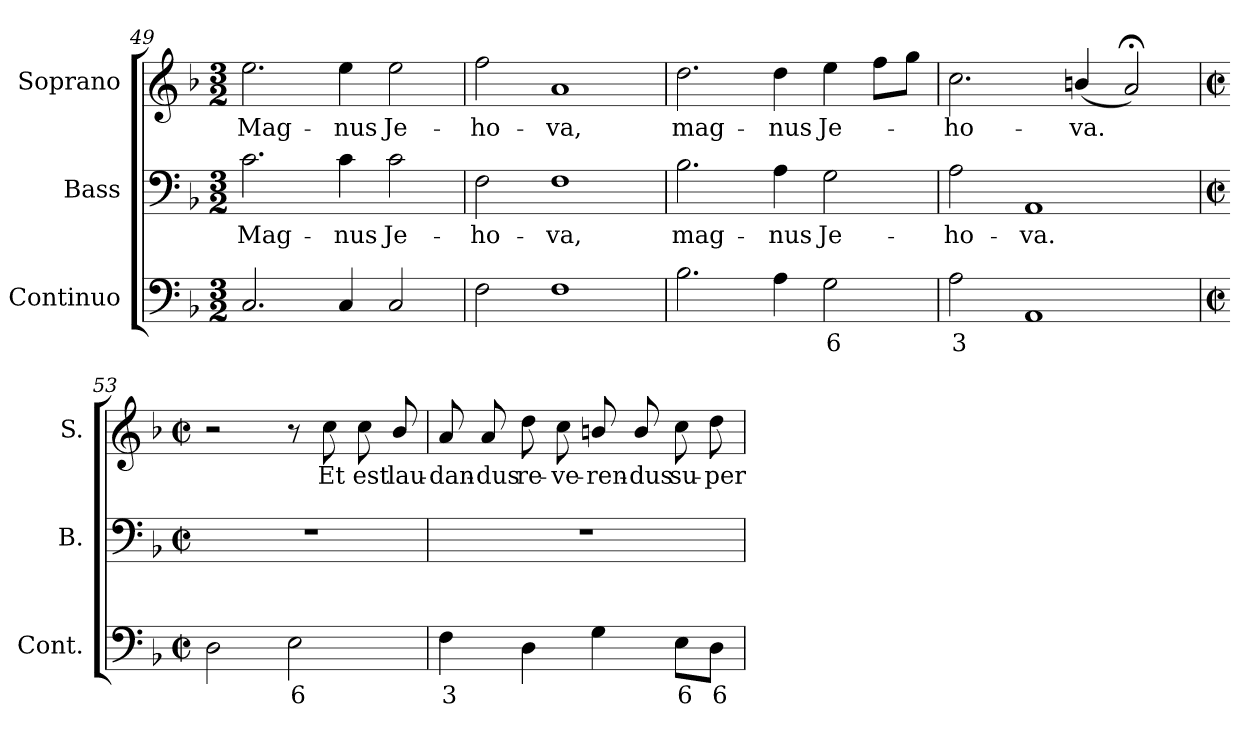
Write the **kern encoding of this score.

**kern	**text	**kern	**text	**kern	**text
*part3	*part3	*part2	*part2	*part1	*part1
*staff3	*staff3	*staff2	*staff2	*staff1	*staff1
*I"Continuo	*	*I"Bass	*	*I"Soprano	*
*I'Cont.	*	*I'B.	*	*I'S.	*
!!LO:LB:g=z
*clefF4	*	*clefF4	*	*clefG2	*
*k[b-]	*	*k[b-]	*	*k[b-]	*
*F:	*	*F:	*	*F:	*
*M3/2	*	*M3/2	*	*M3/2	*
=49	=49	=49	=49	=49	=49
!	!	!	!LO:LY:b:color=#000000	!	!
!	!	!	!	!	!LO:LY:b:color=#000000
2.Ci/	.	2.ci\	Mag-	2.eei\	Mag-
!	!	!	!LO:LY:b:color=#000000	!	!
!	!	!	!	!	!LO:LY:b:color=#000000
4Ci/	.	4ci\	-nus	4eei\	-nus
!	!	!	!LO:LY:b:color=#000000	!	!
!	!	!	!	!	!LO:LY:b:color=#000000
2Ci/	.	2ci\	Je-	2eei\	Je-
=50	=50	=50	=50	=50	=50
!	!	!	!LO:LY:b:color=#000000	!	!
!	!	!	!	!	!LO:LY:b:color=#000000
2Fi\	.	2Fi\	-ho-	2ffi\	-ho-
!	!	!	!LO:LY:b:color=#000000	!	!
!	!	!	!	!	!LO:LY:b:color=#000000
1Fi	.	1Fi	-va,	1ai	-va,
=51	=51	=51	=51	=51	=51
!	!	!	!LO:LY:b:color=#000000	!	!
!	!	!	!	!	!LO:LY:b:color=#000000
2.B-i\	.	2.B-i\	mag-	2.ddi\	mag-
!	!	!	!LO:LY:b:color=#000000	!	!
!	!	!	!	!	!LO:LY:b:color=#000000
4Ai\	.	4Ai\	-nus	4ddi\	-nus
!	!LO:LY:b:color=#000000	!	!	!	!
!	!	!	!LO:LY:b:color=#000000	!	!
!	!	!	!	!	!LO:LY:b:color=#000000
2Gi\	6	2Gi\	Je-	4eei\	Je-
.	.	.	.	8ffi\L	.
.	.	.	.	8ggi\J	.
=52	=52	=52	=52	=52	=52
!	!LO:LY:b:color=#000000	!	!	!	!
!	!	!	!LO:LY:b:color=#000000	!	!
!	!	!	!	!	!LO:LY:b:color=#000000
2Ai\	3	2Ai\	-ho-	2.cci\	-ho-
!	!	!	!LO:LY:b:color=#000000	!	!
1AAi	.	1AAi	-va.	.	.
!	!	!	!	!	!LO:LY:b:color=#000000
.	.	.	.	(4bni/	-va.
.	.	.	.	2a;i/)	.
=53	=53	=53	=53	=53	=53
*M2/2	*	*M2/2	*	*M2/2	*
*met(c|)	*	*met(c|)	*	*met(c|)	*
2Di\	.	1r	.	2r	.
!	!LO:LY:b:color=#000000	!	!	!	!
2Ei\	6	.	.	8r	.
!	!	!	!	!	!LO:LY:b:color=#000000
.	.	.	.	8cci\	Et
!	!	!	!	!	!LO:LY:b:color=#000000
.	.	.	.	8cci\	est
!	!	!	!	!	!LO:LY:b:color=#000000
.	.	.	.	8b-i/	lau-
=54	=54	=54	=54	=54	=54
!	!LO:LY:b:color=#000000	!	!	!	!
!	!	!	!	!	!LO:LY:b:color=#000000
4Fi\	3	1r	.	8ai/	-dan-
!	!	!	!	!	!LO:LY:b:color=#000000
.	.	.	.	8ai/	-dus
!	!	!	!	!	!LO:LY:b:color=#000000
4Di\	.	.	.	8ddi\	re-
!	!	!	!	!	!LO:LY:b:color=#000000
.	.	.	.	8cci\	-ve-
!	!	!	!	!	!LO:LY:b:color=#000000
4Gi\	.	.	.	8bni/	-ren-
!	!	!	!	!	!LO:LY:b:color=#000000
.	.	.	.	8bi/	-dus
!	!LO:LY:b:color=#000000	!	!	!	!
!	!	!	!	!	!LO:LY:b:color=#000000
8Ei\L	6	.	.	8cci\	su-
!	!LO:LY:b:color=#000000	!	!	!	!
!	!	!	!	!	!LO:LY:b:color=#000000
8Di\J	6	.	.	8ddi\	-per
=	=	=	=	=	=
*-	*-	*-	*-	*-	*-
